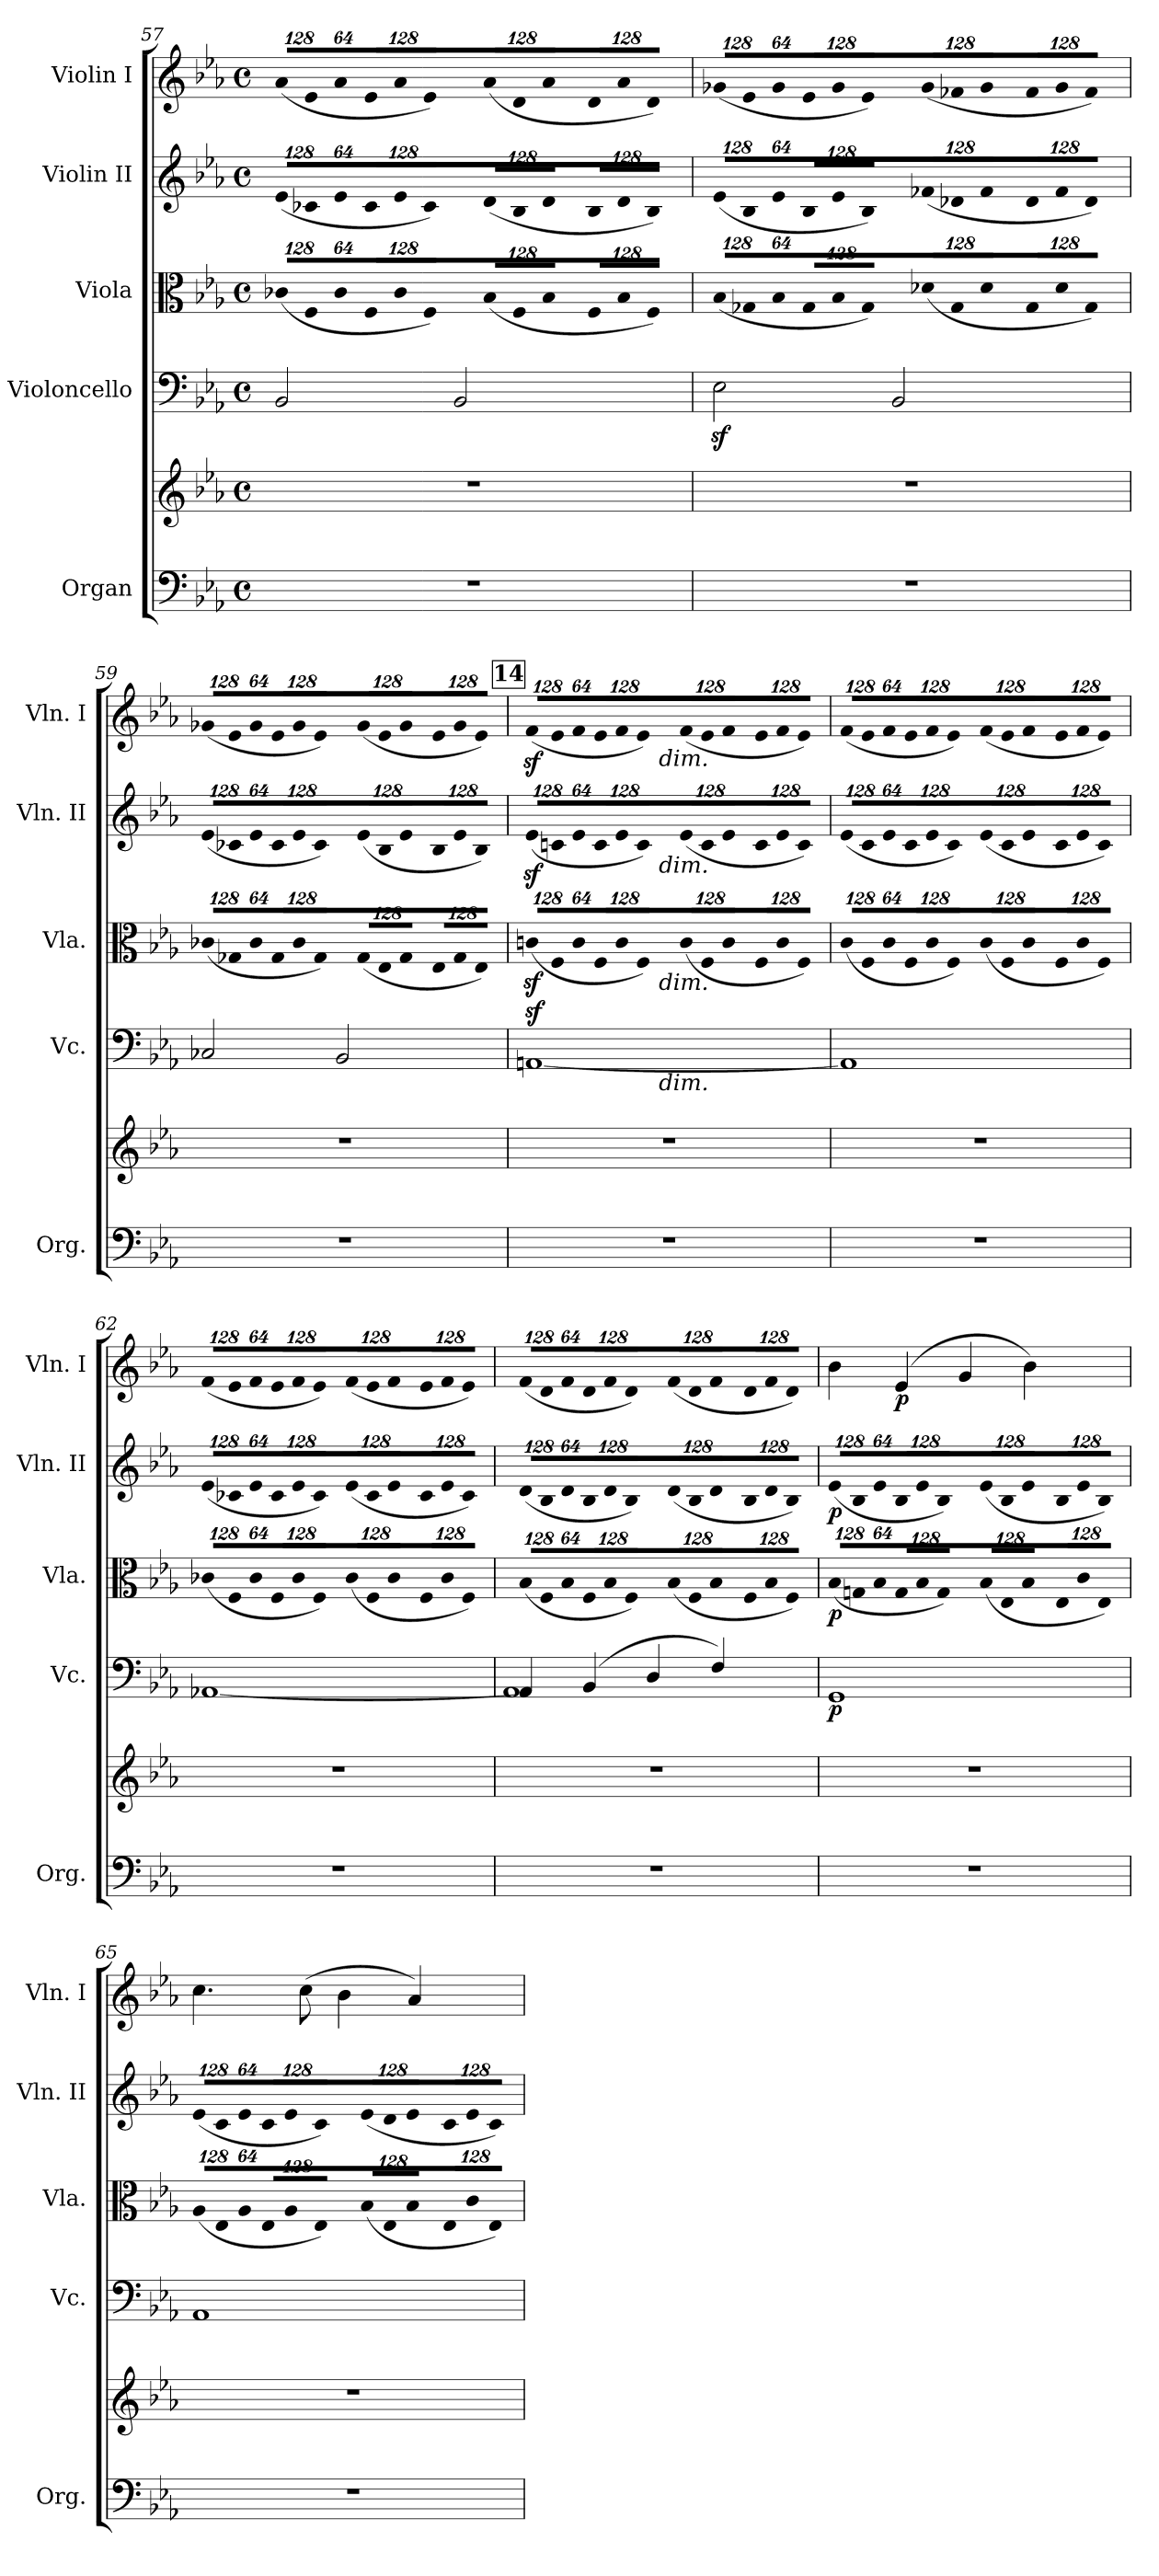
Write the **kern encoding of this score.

**kern	**kern	**kern	**dynam	**kern	**dynam	**kern	**dynam	**kern	**dynam
*part5	*part5	*part4	*part4	*part3	*part3	*part2	*part2	*part1	*part1
*staff6	*staff5	*staff4	*staff4	*staff3	*staff3	*staff2	*staff2	*staff1	*staff1
*I"Organ	*	*I"Violoncello	*	*I"Viola	*	*I"Violin II	*	*I"Violin I	*
*I'Org.	*	*I'Vc.	*	*I'Vla.	*	*I'Vln. II	*	*I'Vln. I	*
*clefF4	*clefG2	*clefF4	*	*clefC3	*	*clefG2	*	*clefG2	*
*k[b-e-a-]	*k[b-e-a-]	*k[b-e-a-]	*	*k[b-e-a-]	*	*k[b-e-a-]	*	*k[b-e-a-]	*
*E-:	*E-:	*E-:	*	*E-:	*	*E-:	*	*E-:	*
*M4/4	*M4/4	*M4/4	*	*M4/4	*	*M4/4	*	*M4/4	*
*met(c)	*met(c)	*met(c)	*	*met(c)	*	*met(c)	*	*met(c)	*
*	*	*	*	*Xbrackettup	*	*	*	*	*
=57	=57	=57	=57	=57	=57	=57	=57	=57	=57
!	!	!	!	!LO:N:vis=8	!	!	!	!	!
*	*	*	*	*	*	*Xbrackettup	*	*	*
!	!	!	!	!	!	!LO:N:vis=8	!	!	!
*	*	*	*	*	*	*	*	*Xbrackettup	*
!	!	!	!	!	!	!	!	!LO:N:vis=8	!
1r	1r	2BB-i/	.	(1024%85c-Xi/L	.	(1024%85e-i/L	.	(1024%85a-i/L	.
!	!	!	!	!LO:N:vis=8	!	!LO:N:vis=8	!	!LO:N:vis=8	!
.	.	.	.	1024%85Fi/	.	1024%85c-Xi/	.	1024%85e-i/	.
!	!	!	!	!LO:N:vis=8	!	!LO:N:vis=8	!	!LO:N:vis=8	!
.	.	.	.	512%43c-i/J	.	512%43e-i/J	.	512%43a-i/J	.
!	!	!	!	!LO:N:vis=8	!	!LO:N:vis=8	!	!LO:N:vis=8	!
.	.	.	.	1024%85Fi/L	.	1024%85c-i/L	.	1024%85e-i/L	.
!	!	!	!	!LO:N:vis=8	!	!LO:N:vis=8	!	!LO:N:vis=8	!
.	.	.	.	1024%85c-i/	.	1024%85e-i/	.	1024%85a-i/	.
!	!	!	!	!LO:N:vis=8	!	!LO:N:vis=8	!	!LO:N:vis=8	!
.	.	.	.	512%43Fi/J)	.	512%43c-i/J)	.	512%43e-i/J)	.
!	!	!	!	!LO:N:vis=8	!	!LO:N:vis=8	!	!LO:N:vis=8	!
.	.	2BB-i/	.	(1024%85B-i/L	.	(1024%85di/L	.	(1024%85a-i/L	.
!	!	!	!	!LO:N:vis=8	!	!LO:N:vis=8	!	!LO:N:vis=8	!
.	.	.	.	1024%85Fi/	.	1024%85B-i/	.	1024%85di/	.
!	!	!	!	!LO:N:vis=8	!	!LO:N:vis=8	!	!LO:N:vis=8	!
.	.	.	.	512%43B-i/J	.	512%43di/J	.	512%43a-i/J	.
!	!	!	!	!LO:N:vis=8	!	!LO:N:vis=8	!	!LO:N:vis=8	!
.	.	.	.	1024%85Fi/L	.	1024%85B-i/L	.	1024%85di/L	.
!	!	!	!	!LO:N:vis=8	!	!LO:N:vis=8	!	!LO:N:vis=8	!
.	.	.	.	1024%85B-i/	.	1024%85di/	.	1024%85a-i/	.
!	!	!	!	!LO:N:vis=8	!	!LO:N:vis=8	!	!LO:N:vis=8	!
.	.	.	.	512%43Fi/J)	.	512%43B-i/J)	.	512%43di/J)	.
!!LO:LB:g=z
=58	=58	=58	=58	=58	=58	=58	=58	=58	=58
!	!	!	!	!LO:N:vis=8	!	!LO:N:vis=8	!	!LO:N:vis=8	!
1r	1r	2E-zi\	.	(1024%85B-i/L	.	(1024%85e-i/L	.	(1024%85g-Xi/L	.
!	!	!	!	!LO:N:vis=8	!	!LO:N:vis=8	!	!LO:N:vis=8	!
.	.	.	.	1024%85G-Xi/	.	1024%85B-i/	.	1024%85e-i/	.
!	!	!	!	!LO:N:vis=8	!	!LO:N:vis=8	!	!LO:N:vis=8	!
.	.	.	.	512%43B-i/J	.	512%43e-i/J	.	512%43g-i/J	.
!	!	!	!	!LO:N:vis=8	!	!LO:N:vis=8	!	!LO:N:vis=8	!
.	.	.	.	1024%85G-i/L	.	1024%85B-i/L	.	1024%85e-i/L	.
!	!	!	!	!LO:N:vis=8	!	!LO:N:vis=8	!	!LO:N:vis=8	!
.	.	.	.	1024%85B-i/	.	1024%85e-i/	.	1024%85g-i/	.
!	!	!	!	!LO:N:vis=8	!	!LO:N:vis=8	!	!LO:N:vis=8	!
.	.	.	.	512%43G-i/J)	.	512%43B-i/J)	.	512%43e-i/J)	.
!	!	!	!	!LO:N:vis=8	!	!LO:N:vis=8	!	!LO:N:vis=8	!
.	.	2BB-i/	.	(1024%85d-Xi/L	.	(1024%85f-Xi/L	.	(1024%85g-i/L	.
!	!	!	!	!LO:N:vis=8	!	!LO:N:vis=8	!	!LO:N:vis=8	!
.	.	.	.	1024%85G-i/	.	1024%85d-Xi/	.	1024%85f-Xi/	.
!	!	!	!	!LO:N:vis=8	!	!LO:N:vis=8	!	!LO:N:vis=8	!
.	.	.	.	512%43d-i/J	.	512%43f-i/J	.	512%43g-i/J	.
!	!	!	!	!LO:N:vis=8	!	!LO:N:vis=8	!	!LO:N:vis=8	!
.	.	.	.	1024%85G-i/L	.	1024%85d-i/L	.	1024%85f-i/L	.
!	!	!	!	!LO:N:vis=8	!	!LO:N:vis=8	!	!LO:N:vis=8	!
.	.	.	.	1024%85d-i/	.	1024%85f-i/	.	1024%85g-i/	.
!	!	!	!	!LO:N:vis=8	!	!LO:N:vis=8	!	!LO:N:vis=8	!
.	.	.	.	512%43G-i/J)	.	512%43d-i/J)	.	512%43f-i/J)	.
=59	=59	=59	=59	=59	=59	=59	=59	=59	=59
!	!	!	!	!LO:N:vis=8	!	!LO:N:vis=8	!	!LO:N:vis=8	!
1r	1r	2C-Xi/	.	(1024%85c-Xi/L	.	(1024%85e-i/L	.	(1024%85g-Xi/L	.
!	!	!	!	!LO:N:vis=8	!	!LO:N:vis=8	!	!LO:N:vis=8	!
.	.	.	.	1024%85G-Xi/	.	1024%85c-Xi/	.	1024%85e-i/	.
!	!	!	!	!LO:N:vis=8	!	!LO:N:vis=8	!	!LO:N:vis=8	!
.	.	.	.	512%43c-i/J	.	512%43e-i/J	.	512%43g-i/J	.
!	!	!	!	!LO:N:vis=8	!	!LO:N:vis=8	!	!LO:N:vis=8	!
.	.	.	.	1024%85G-i/L	.	1024%85c-i/L	.	1024%85e-i/L	.
!	!	!	!	!LO:N:vis=8	!	!LO:N:vis=8	!	!LO:N:vis=8	!
.	.	.	.	1024%85c-i/	.	1024%85e-i/	.	1024%85g-i/	.
!	!	!	!	!LO:N:vis=8	!	!LO:N:vis=8	!	!LO:N:vis=8	!
.	.	.	.	512%43G-i/J)	.	512%43c-i/J)	.	512%43e-i/J)	.
!	!	!	!	!LO:N:vis=8	!	!LO:N:vis=8	!	!LO:N:vis=8	!
.	.	2BB-i/	.	(1024%85G-i/L	.	(1024%85e-i/L	.	(1024%85g-i/L	.
!	!	!	!	!LO:N:vis=8	!	!LO:N:vis=8	!	!LO:N:vis=8	!
.	.	.	.	1024%85E-i/	.	1024%85B-i/	.	1024%85e-i/	.
!	!	!	!	!LO:N:vis=8	!	!LO:N:vis=8	!	!LO:N:vis=8	!
.	.	.	.	512%43G-i/J	.	512%43e-i/J	.	512%43g-i/J	.
!	!	!	!	!LO:N:vis=8	!	!LO:N:vis=8	!	!LO:N:vis=8	!
.	.	.	.	1024%85E-i/L	.	1024%85B-i/L	.	1024%85e-i/L	.
!	!	!	!	!LO:N:vis=8	!	!LO:N:vis=8	!	!LO:N:vis=8	!
.	.	.	.	1024%85G-i/	.	1024%85e-i/	.	1024%85g-i/	.
!	!	!	!	!LO:N:vis=8	!	!LO:N:vis=8	!	!LO:N:vis=8	!
.	.	.	.	512%43E-i/J)	.	512%43B-i/J)	.	512%43e-i/J)	.
!!LO:REH:place=s1:B:color=#000000:enc=box:fs=19.9975:t=14
=60	=60	=60	=60	=60	=60	=60	=60	=60	=60
!	!	!	!	!LO:N:vis=8	!	!LO:N:vis=8	!	!LO:N:vis=8	!
*	*	*^	*	*	*	*	*	*	*
1r	1r	[1AAnzi	2ryy	.	(1024%85cnzi/L	.	(1024%85e-zi/L	.	(1024%85fzi/L	.
!	!	!	!	!	!LO:N:vis=8	!	!LO:N:vis=8	!	!LO:N:vis=8	!
.	.	.	.	.	1024%85Fi/	.	1024%85cni/	.	1024%85e-i/	.
!	!	!	!	!	!LO:N:vis=8	!	!LO:N:vis=8	!	!LO:N:vis=8	!
.	.	.	.	.	512%43ci/J	.	512%43e-i/J	.	512%43fi/J	.
!	!	!	!	!	!LO:N:vis=8	!	!LO:N:vis=8	!	!LO:N:vis=8	!
.	.	.	.	.	1024%85Fi/L	.	1024%85ci/L	.	1024%85e-i/L	.
!	!	!	!	!	!LO:N:vis=8	!	!LO:N:vis=8	!	!LO:N:vis=8	!
.	.	.	.	.	1024%85ci/	.	1024%85e-i/	.	1024%85fi/	.
!	!	!	!	!	!LO:N:vis=8	!	!LO:N:vis=8	!	!LO:N:vis=8	!
.	.	.	.	.	512%43Fi/J)	.	512%43ci/J)	.	512%43e-i/J)	.
!	!	!	!	!	!	!	!	!	!LO:TX:b:i:t=dim.	!
!	!	!	!	!	!	!	!LO:TX:b:i:t=dim.	!	!	!
!	!	!	!	!	!LO:TX:b:i:t=dim.	!	!	!	!	!
!	!	!	!LO:TX:b:i:t=dim.	!	!	!	!	!	!	!
!	!	!	!	!	!LO:N:vis=8	!	!LO:N:vis=8	!	!LO:N:vis=8	!
.	.	.	2ryy	.	(1024%85ci/L	.	(1024%85e-i/L	.	(1024%85fi/L	.
!	!	!	!	!	!LO:N:vis=8	!	!LO:N:vis=8	!	!LO:N:vis=8	!
.	.	.	.	.	1024%85Fi/	.	1024%85ci/	.	1024%85e-i/	.
!	!	!	!	!	!LO:N:vis=8	!	!LO:N:vis=8	!	!LO:N:vis=8	!
.	.	.	.	.	512%43ci/J	.	512%43e-i/J	.	512%43fi/J	.
!	!	!	!	!	!LO:N:vis=8	!	!LO:N:vis=8	!	!LO:N:vis=8	!
.	.	.	.	.	1024%85Fi/L	.	1024%85ci/L	.	1024%85e-i/L	.
!	!	!	!	!	!LO:N:vis=8	!	!LO:N:vis=8	!	!LO:N:vis=8	!
.	.	.	.	.	1024%85ci/	.	1024%85e-i/	.	1024%85fi/	.
!	!	!	!	!	!LO:N:vis=8	!	!LO:N:vis=8	!	!LO:N:vis=8	!
.	.	.	.	.	512%43Fi/J)	.	512%43ci/J)	.	512%43e-i/J)	.
!!LO:PB:g=z
=61	=61	=61	=61	=61	=61	=61	=61	=61	=61	=61
!	!	!	!	!	!LO:N:vis=8	!	!LO:N:vis=8	!	!LO:N:vis=8	!
*	*	*v	*v	*	*	*	*	*	*	*
1r	1r	1AAi]	.	(1024%85ci/L	.	(1024%85e-i/L	.	(1024%85fi/L	.
!	!	!	!	!LO:N:vis=8	!	!LO:N:vis=8	!	!LO:N:vis=8	!
.	.	.	.	1024%85Fi/	.	1024%85ci/	.	1024%85e-i/	.
!	!	!	!	!LO:N:vis=8	!	!LO:N:vis=8	!	!LO:N:vis=8	!
.	.	.	.	512%43ci/J	.	512%43e-i/J	.	512%43fi/J	.
!	!	!	!	!LO:N:vis=8	!	!LO:N:vis=8	!	!LO:N:vis=8	!
.	.	.	.	1024%85Fi/L	.	1024%85ci/L	.	1024%85e-i/L	.
!	!	!	!	!LO:N:vis=8	!	!LO:N:vis=8	!	!LO:N:vis=8	!
.	.	.	.	1024%85ci/	.	1024%85e-i/	.	1024%85fi/	.
!	!	!	!	!LO:N:vis=8	!	!LO:N:vis=8	!	!LO:N:vis=8	!
.	.	.	.	512%43Fi/J)	.	512%43ci/J)	.	512%43e-i/J)	.
!	!	!	!	!LO:N:vis=8	!	!LO:N:vis=8	!	!LO:N:vis=8	!
.	.	.	.	(1024%85ci/L	.	(1024%85e-i/L	.	(1024%85fi/L	.
!	!	!	!	!LO:N:vis=8	!	!LO:N:vis=8	!	!LO:N:vis=8	!
.	.	.	.	1024%85Fi/	.	1024%85ci/	.	1024%85e-i/	.
!	!	!	!	!LO:N:vis=8	!	!LO:N:vis=8	!	!LO:N:vis=8	!
.	.	.	.	512%43ci/J	.	512%43e-i/J	.	512%43fi/J	.
!	!	!	!	!LO:N:vis=8	!	!LO:N:vis=8	!	!LO:N:vis=8	!
.	.	.	.	1024%85Fi/L	.	1024%85ci/L	.	1024%85e-i/L	.
!	!	!	!	!LO:N:vis=8	!	!LO:N:vis=8	!	!LO:N:vis=8	!
.	.	.	.	1024%85ci/	.	1024%85e-i/	.	1024%85fi/	.
!	!	!	!	!LO:N:vis=8	!	!LO:N:vis=8	!	!LO:N:vis=8	!
.	.	.	.	512%43Fi/J)	.	512%43ci/J)	.	512%43e-i/J)	.
=62	=62	=62	=62	=62	=62	=62	=62	=62	=62
!	!	!	!	!LO:N:vis=8	!	!LO:N:vis=8	!	!LO:N:vis=8	!
1r	1r	[1AA-Xi	.	(1024%85c-Xi/L	.	(1024%85e-i/L	.	(1024%85fi/L	.
!	!	!	!	!LO:N:vis=8	!	!LO:N:vis=8	!	!LO:N:vis=8	!
.	.	.	.	1024%85Fi/	.	1024%85c-Xi/	.	1024%85e-i/	.
!	!	!	!	!LO:N:vis=8	!	!LO:N:vis=8	!	!LO:N:vis=8	!
.	.	.	.	512%43c-i/J	.	512%43e-i/J	.	512%43fi/J	.
!	!	!	!	!LO:N:vis=8	!	!LO:N:vis=8	!	!LO:N:vis=8	!
.	.	.	.	1024%85Fi/L	.	1024%85c-i/L	.	1024%85e-i/L	.
!	!	!	!	!LO:N:vis=8	!	!LO:N:vis=8	!	!LO:N:vis=8	!
.	.	.	.	1024%85c-i/	.	1024%85e-i/	.	1024%85fi/	.
!	!	!	!	!LO:N:vis=8	!	!LO:N:vis=8	!	!LO:N:vis=8	!
.	.	.	.	512%43Fi/J)	.	512%43c-i/J)	.	512%43e-i/J)	.
!	!	!	!	!LO:N:vis=8	!	!LO:N:vis=8	!	!LO:N:vis=8	!
.	.	.	.	(1024%85c-i/L	.	(1024%85e-i/L	.	(1024%85fi/L	.
!	!	!	!	!LO:N:vis=8	!	!LO:N:vis=8	!	!LO:N:vis=8	!
.	.	.	.	1024%85Fi/	.	1024%85c-i/	.	1024%85e-i/	.
!	!	!	!	!LO:N:vis=8	!	!LO:N:vis=8	!	!LO:N:vis=8	!
.	.	.	.	512%43c-i/J	.	512%43e-i/J	.	512%43fi/J	.
!	!	!	!	!LO:N:vis=8	!	!LO:N:vis=8	!	!LO:N:vis=8	!
.	.	.	.	1024%85Fi/L	.	1024%85c-i/L	.	1024%85e-i/L	.
!	!	!	!	!LO:N:vis=8	!	!LO:N:vis=8	!	!LO:N:vis=8	!
.	.	.	.	1024%85c-i/	.	1024%85e-i/	.	1024%85fi/	.
!	!	!	!	!LO:N:vis=8	!	!LO:N:vis=8	!	!LO:N:vis=8	!
.	.	.	.	512%43Fi/J)	.	512%43c-i/J)	.	512%43e-i/J)	.
=63	=63	=63	=63	=63	=63	=63	=63	=63	=63
*	*	*^	*	*	*	*	*	*	*
!	!	!	!	!	!LO:N:vis=8	!	!LO:N:vis=8	!	!LO:N:vis=8	!
1r	1r	4AA-i/]	1AA-i	.	(1024%85B-i/L	.	(1024%85di/L	.	(1024%85fi/L	.
!	!	!	!	!	!LO:N:vis=8	!	!LO:N:vis=8	!	!LO:N:vis=8	!
.	.	.	.	.	1024%85Fi/	.	1024%85B-i/	.	1024%85di/	.
!	!	!	!	!	!LO:N:vis=8	!	!LO:N:vis=8	!	!LO:N:vis=8	!
.	.	.	.	.	512%43B-i/J	.	512%43di/J	.	512%43fi/J	.
!	!	!	!	!	!LO:N:vis=8	!	!LO:N:vis=8	!	!LO:N:vis=8	!
.	.	(4BB-i/	.	.	1024%85Fi/L	.	1024%85B-i/L	.	1024%85di/L	.
!	!	!	!	!	!LO:N:vis=8	!	!LO:N:vis=8	!	!LO:N:vis=8	!
.	.	.	.	.	1024%85B-i/	.	1024%85di/	.	1024%85fi/	.
!	!	!	!	!	!LO:N:vis=8	!	!LO:N:vis=8	!	!LO:N:vis=8	!
.	.	.	.	.	512%43Fi/J)	.	512%43B-i/J)	.	512%43di/J)	.
!	!	!	!	!	!LO:N:vis=8	!	!LO:N:vis=8	!	!LO:N:vis=8	!
.	.	4Di/	.	.	(1024%85B-i/L	.	(1024%85di/L	.	(1024%85fi/L	.
!	!	!	!	!	!LO:N:vis=8	!	!LO:N:vis=8	!	!LO:N:vis=8	!
.	.	.	.	.	1024%85Fi/	.	1024%85B-i/	.	1024%85di/	.
!	!	!	!	!	!LO:N:vis=8	!	!LO:N:vis=8	!	!LO:N:vis=8	!
.	.	.	.	.	512%43B-i/J	.	512%43di/J	.	512%43fi/J	.
!	!	!	!	!	!LO:N:vis=8	!	!LO:N:vis=8	!	!LO:N:vis=8	!
.	.	4Fi/)	.	.	1024%85Fi/L	.	1024%85B-i/L	.	1024%85di/L	.
!	!	!	!	!	!LO:N:vis=8	!	!LO:N:vis=8	!	!LO:N:vis=8	!
.	.	.	.	.	1024%85B-i/	.	1024%85di/	.	1024%85fi/	.
!	!	!	!	!	!LO:N:vis=8	!	!LO:N:vis=8	!	!LO:N:vis=8	!
.	.	.	.	.	512%43Fi/J)	.	512%43B-i/J)	.	512%43di/J)	.
*	*	*v	*v	*	*	*	*	*	*	*
!!LO:LB:g=z
=64	=64	=64	=64	=64	=64	=64	=64	=64	=64
!	!	!	!	!LO:N:vis=8	!	!LO:N:vis=8	!	!	!
1r	1r	1GGi	p	(1024%85B-i/L	p	(1024%85e-i/L	p	4b-i\	.
!	!	!	!	!LO:N:vis=8	!	!LO:N:vis=8	!	!	!
.	.	.	.	1024%85Gni/	.	1024%85B-i/	.	.	.
!	!	!	!	!LO:N:vis=8	!	!LO:N:vis=8	!	!	!
.	.	.	.	512%43B-i/J	.	512%43e-i/J	.	.	.
!	!	!	!	!LO:N:vis=8	!	!LO:N:vis=8	!	!	!
.	.	.	.	1024%85Gi/L	.	1024%85B-i/L	.	(4e-i/	p
!	!	!	!	!LO:N:vis=8	!	!LO:N:vis=8	!	!	!
.	.	.	.	1024%85B-i/	.	1024%85e-i/	.	.	.
!	!	!	!	!LO:N:vis=8	!	!LO:N:vis=8	!	!	!
.	.	.	.	512%43Gi/J)	.	512%43B-i/J)	.	.	.
!	!	!	!	!LO:N:vis=8	!	!LO:N:vis=8	!	!	!
.	.	.	.	(1024%85B-i/L	.	(1024%85e-i/L	.	4gi/	.
!	!	!	!	!LO:N:vis=8	!	!LO:N:vis=8	!	!	!
.	.	.	.	1024%85E-i/	.	1024%85B-i/	.	.	.
!	!	!	!	!LO:N:vis=8	!	!LO:N:vis=8	!	!	!
.	.	.	.	512%43B-i/J	.	512%43e-i/J	.	.	.
!	!	!	!	!LO:N:vis=8	!	!LO:N:vis=8	!	!	!
.	.	.	.	1024%85E-i/L	.	1024%85B-i/L	.	4b-i\)	.
!	!	!	!	!LO:N:vis=8	!	!LO:N:vis=8	!	!	!
.	.	.	.	1024%85ci/	.	1024%85e-i/	.	.	.
!	!	!	!	!LO:N:vis=8	!	!LO:N:vis=8	!	!	!
.	.	.	.	512%43E-i/J)	.	512%43B-i/J)	.	.	.
=65	=65	=65	=65	=65	=65	=65	=65	=65	=65
!	!	!	!	!LO:N:vis=8	!	!LO:N:vis=8	!	!	!
1r	1r	1AA-i	.	(1024%85A-i/L	.	(1024%85e-i/L	.	4.cci\	.
!	!	!	!	!LO:N:vis=8	!	!LO:N:vis=8	!	!	!
.	.	.	.	1024%85E-i/	.	1024%85ci/	.	.	.
!	!	!	!	!LO:N:vis=8	!	!LO:N:vis=8	!	!	!
.	.	.	.	512%43A-i/J	.	512%43e-i/J	.	.	.
!	!	!	!	!LO:N:vis=8	!	!LO:N:vis=8	!	!	!
.	.	.	.	1024%85E-i/L	.	1024%85ci/L	.	.	.
!	!	!	!	!LO:N:vis=8	!	!LO:N:vis=8	!	!	!
.	.	.	.	1024%85A-i/	.	1024%85e-i/	.	.	.
.	.	.	.	.	.	.	.	(8cci\	.
!	!	!	!	!LO:N:vis=8	!	!LO:N:vis=8	!	!	!
.	.	.	.	512%43E-i/J)	.	512%43ci/J)	.	.	.
!	!	!	!	!LO:N:vis=8	!	!LO:N:vis=8	!	!	!
.	.	.	.	(1024%85B-i/L	.	(1024%85e-i/L	.	4b-i\	.
!	!	!	!	!LO:N:vis=8	!	!LO:N:vis=8	!	!	!
.	.	.	.	1024%85E-i/	.	1024%85di/	.	.	.
!	!	!	!	!LO:N:vis=8	!	!LO:N:vis=8	!	!	!
.	.	.	.	512%43B-i/J	.	512%43e-i/J	.	.	.
!	!	!	!	!LO:N:vis=8	!	!LO:N:vis=8	!	!	!
.	.	.	.	1024%85E-i/L	.	1024%85ci/L	.	4a-i/)	.
!	!	!	!	!LO:N:vis=8	!	!LO:N:vis=8	!	!	!
.	.	.	.	1024%85ci/	.	1024%85e-i/	.	.	.
!	!	!	!	!LO:N:vis=8	!	!LO:N:vis=8	!	!	!
.	.	.	.	512%43E-i/J)	.	512%43ci/J)	.	.	.
=	=	=	=	=	=	=	=	=	=
*-	*-	*-	*-	*-	*-	*-	*-	*-	*-
